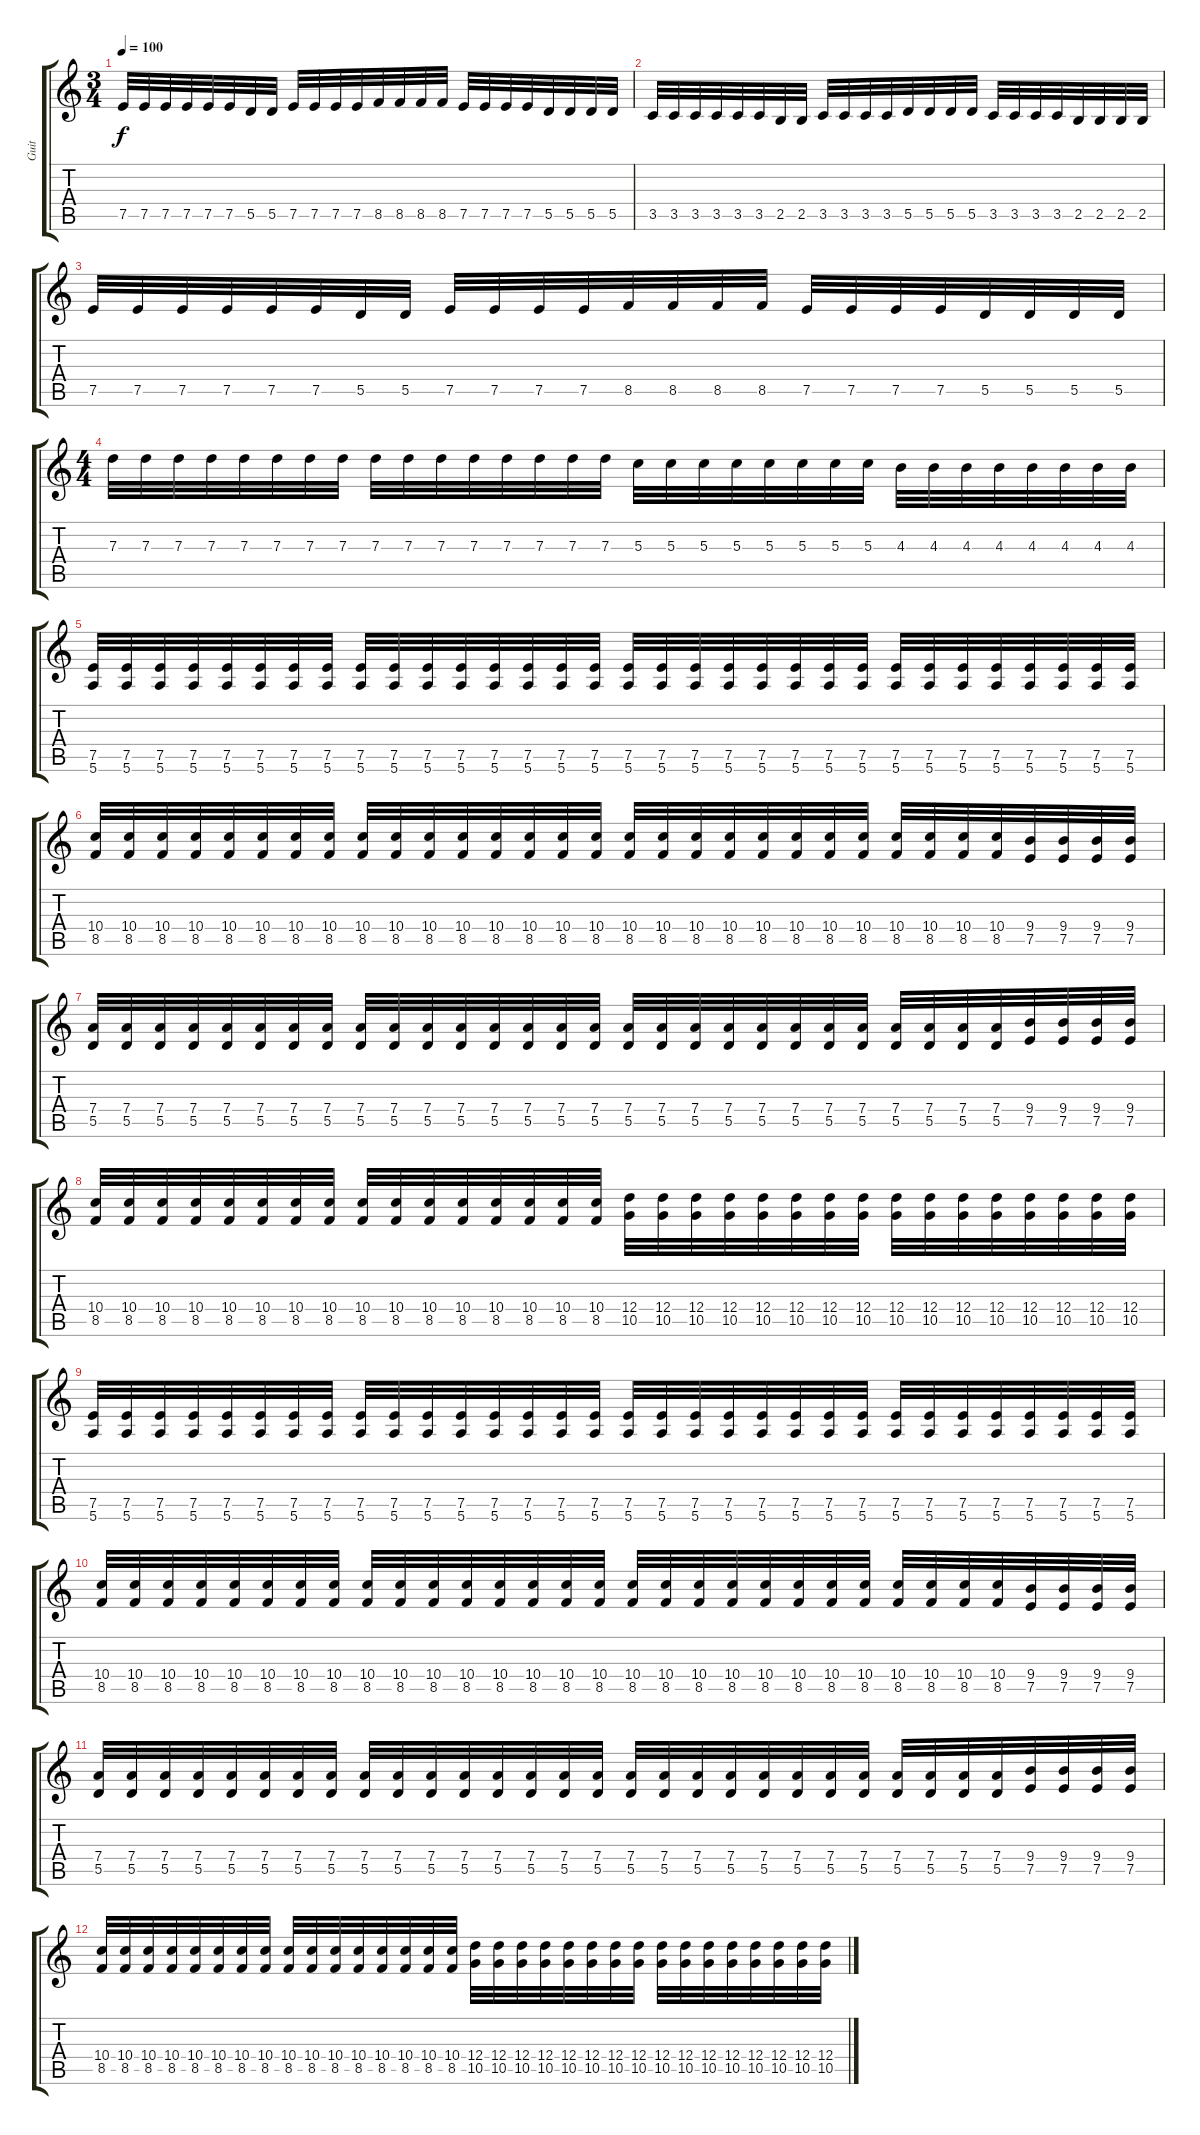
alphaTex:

\track ("Guit" "Guit") {instrument distortionguitar}
\staff {score tabs}
\tuning (E4 B3 G3 D3 A2 E2) {hide}
\ts (3 4)
\tempo 100
\clef g2
\ks c
7.5.32{dy f} 7.5.32 7.5.32 7.5.32 7.5.32 7.5.32 5.5.32 5.5.32 7.5.32 7.5.32 7.5.32 7.5.32 8.5.32 8.5.32 8.5.32 8.5.32 7.5.32 7.5.32 7.5.32 7.5.32 5.5.32 5.5.32 5.5.32 5.5.32 |
3.5.32 3.5.32 3.5.32 3.5.32 3.5.32 3.5.32 2.5.32 2.5.32 3.5.32 3.5.32 3.5.32 3.5.32 5.5.32 5.5.32 5.5.32 5.5.32 3.5.32 3.5.32 3.5.32 3.5.32 2.5.32 2.5.32 2.5.32 2.5.32 |
7.5.32 7.5.32 7.5.32 7.5.32 7.5.32 7.5.32 5.5.32 5.5.32 7.5.32 7.5.32 7.5.32 7.5.32 8.5.32 8.5.32 8.5.32 8.5.32 7.5.32 7.5.32 7.5.32 7.5.32 5.5.32 5.5.32 5.5.32 5.5.32 |
\ts (4 4)
7.3.32 7.3.32 7.3.32 7.3.32 7.3.32 7.3.32 7.3.32 7.3.32 7.3.32 7.3.32 7.3.32 7.3.32 7.3.32 7.3.32 7.3.32 7.3.32 5.3.32 5.3.32 5.3.32 5.3.32 5.3.32 5.3.32 5.3.32 5.3.32 4.3.32 4.3.32 4.3.32 4.3.32 4.3.32 4.3.32 4.3.32 4.3.32 |
(7.5 5.6).32 (7.5 5.6).32 (7.5 5.6).32 (7.5 5.6).32 (7.5 5.6).32 (7.5 5.6).32 (7.5 5.6).32 (7.5 5.6).32 (7.5 5.6).32 (7.5 5.6).32 (7.5 5.6).32 (7.5 5.6).32 (7.5 5.6).32 (7.5 5.6).32 (7.5 5.6).32 (7.5 5.6).32 (7.5 5.6).32 (7.5 5.6).32 (7.5 5.6).32 (7.5 5.6).32 (7.5 5.6).32 (7.5 5.6).32 (7.5 5.6).32 (7.5 5.6).32 (7.5 5.6).32 (7.5 5.6).32 (7.5 5.6).32 (7.5 5.6).32 (7.5 5.6).32 (7.5 5.6).32 (7.5 5.6).32 (7.5 5.6).32 |
(10.4 8.5).32 (10.4 8.5).32 (10.4 8.5).32 (10.4 8.5).32 (10.4 8.5).32 (10.4 8.5).32 (10.4 8.5).32 (10.4 8.5).32 (10.4 8.5).32 (10.4 8.5).32 (10.4 8.5).32 (10.4 8.5).32 (10.4 8.5).32 (10.4 8.5).32 (10.4 8.5).32 (10.4 8.5).32 (10.4 8.5).32 (10.4 8.5).32 (10.4 8.5).32 (10.4 8.5).32 (10.4 8.5).32 (10.4 8.5).32 (10.4 8.5).32 (10.4 8.5).32 (10.4 8.5).32 (10.4 8.5).32 (10.4 8.5).32 (10.4 8.5).32 (9.4 7.5).32 (9.4 7.5).32 (9.4 7.5).32 (9.4 7.5).32 |
(7.4 5.5).32 (7.4 5.5).32 (7.4 5.5).32 (7.4 5.5).32 (7.4 5.5).32 (7.4 5.5).32 (7.4 5.5).32 (7.4 5.5).32 (7.4 5.5).32 (7.4 5.5).32 (7.4 5.5).32 (7.4 5.5).32 (7.4 5.5).32 (7.4 5.5).32 (7.4 5.5).32 (7.4 5.5).32 (7.4 5.5).32 (7.4 5.5).32 (7.4 5.5).32 (7.4 5.5).32 (7.4 5.5).32 (7.4 5.5).32 (7.4 5.5).32 (7.4 5.5).32 (7.4 5.5).32 (7.4 5.5).32 (7.4 5.5).32 (7.4 5.5).32 (9.4 7.5).32 (9.4 7.5).32 (9.4 7.5).32 (9.4 7.5).32 |
(10.4 8.5).32 (10.4 8.5).32 (10.4 8.5).32 (10.4 8.5).32 (10.4 8.5).32 (10.4 8.5).32 (10.4 8.5).32 (10.4 8.5).32 (10.4 8.5).32 (10.4 8.5).32 (10.4 8.5).32 (10.4 8.5).32 (10.4 8.5).32 (10.4 8.5).32 (10.4 8.5).32 (10.4 8.5).32 (12.4 10.5).32 (12.4 10.5).32 (12.4 10.5).32 (12.4 10.5).32 (12.4 10.5).32 (12.4 10.5).32 (12.4 10.5).32 (12.4 10.5).32 (12.4 10.5).32 (12.4 10.5).32 (12.4 10.5).32 (12.4 10.5).32 (12.4 10.5).32 (12.4 10.5).32 (12.4 10.5).32 (12.4 10.5).32 |
(7.5 5.6).32 (7.5 5.6).32 (7.5 5.6).32 (7.5 5.6).32 (7.5 5.6).32 (7.5 5.6).32 (7.5 5.6).32 (7.5 5.6).32 (7.5 5.6).32 (7.5 5.6).32 (7.5 5.6).32 (7.5 5.6).32 (7.5 5.6).32 (7.5 5.6).32 (7.5 5.6).32 (7.5 5.6).32 (7.5 5.6).32 (7.5 5.6).32 (7.5 5.6).32 (7.5 5.6).32 (7.5 5.6).32 (7.5 5.6).32 (7.5 5.6).32 (7.5 5.6).32 (7.5 5.6).32 (7.5 5.6).32 (7.5 5.6).32 (7.5 5.6).32 (7.5 5.6).32 (7.5 5.6).32 (7.5 5.6).32 (7.5 5.6).32 |
(10.4 8.5).32 (10.4 8.5).32 (10.4 8.5).32 (10.4 8.5).32 (10.4 8.5).32 (10.4 8.5).32 (10.4 8.5).32 (10.4 8.5).32 (10.4 8.5).32 (10.4 8.5).32 (10.4 8.5).32 (10.4 8.5).32 (10.4 8.5).32 (10.4 8.5).32 (10.4 8.5).32 (10.4 8.5).32 (10.4 8.5).32 (10.4 8.5).32 (10.4 8.5).32 (10.4 8.5).32 (10.4 8.5).32 (10.4 8.5).32 (10.4 8.5).32 (10.4 8.5).32 (10.4 8.5).32 (10.4 8.5).32 (10.4 8.5).32 (10.4 8.5).32 (9.4 7.5).32 (9.4 7.5).32 (9.4 7.5).32 (9.4 7.5).32 |
(7.4 5.5).32 (7.4 5.5).32 (7.4 5.5).32 (7.4 5.5).32 (7.4 5.5).32 (7.4 5.5).32 (7.4 5.5).32 (7.4 5.5).32 (7.4 5.5).32 (7.4 5.5).32 (7.4 5.5).32 (7.4 5.5).32 (7.4 5.5).32 (7.4 5.5).32 (7.4 5.5).32 (7.4 5.5).32 (7.4 5.5).32 (7.4 5.5).32 (7.4 5.5).32 (7.4 5.5).32 (7.4 5.5).32 (7.4 5.5).32 (7.4 5.5).32 (7.4 5.5).32 (7.4 5.5).32 (7.4 5.5).32 (7.4 5.5).32 (7.4 5.5).32 (9.4 7.5).32 (9.4 7.5).32 (9.4 7.5).32 (9.4 7.5).32 |
(10.4 8.5).32 (10.4 8.5).32 (10.4 8.5).32 (10.4 8.5).32 (10.4 8.5).32 (10.4 8.5).32 (10.4 8.5).32 (10.4 8.5).32 (10.4 8.5).32 (10.4 8.5).32 (10.4 8.5).32 (10.4 8.5).32 (10.4 8.5).32 (10.4 8.5).32 (10.4 8.5).32 (10.4 8.5).32 (12.4 10.5).32 (12.4 10.5).32 (12.4 10.5).32 (12.4 10.5).32 (12.4 10.5).32 (12.4 10.5).32 (12.4 10.5).32 (12.4 10.5).32 (12.4 10.5).32 (12.4 10.5).32 (12.4 10.5).32 (12.4 10.5).32 (12.4 10.5).32 (12.4 10.5).32 (12.4 10.5).32 (12.4 10.5).32
